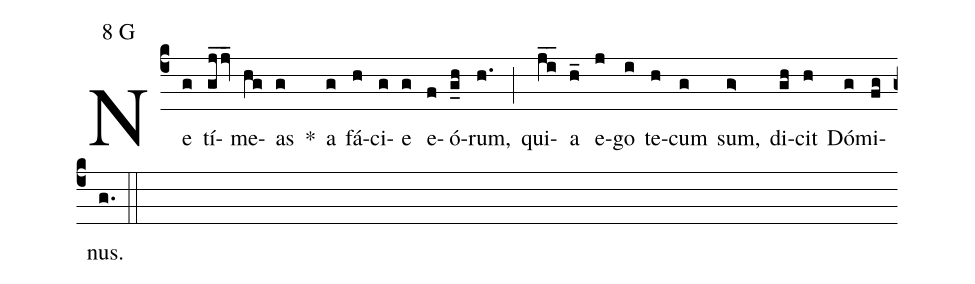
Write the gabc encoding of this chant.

mode:8 G;
%%
(c4) Ne(g) tí(gj_jv_)me(hg)as(g) *() a(g) fá(h)ci(g)e(g) e(f)ó(g_h)rum,(h.) (;) qui(ji__)a(h_) e(j)go(i) te(h)cum(g) sum,(g>) di(gh)cit(h) Dó(g)mi(fg)nus.(g.) (::)
